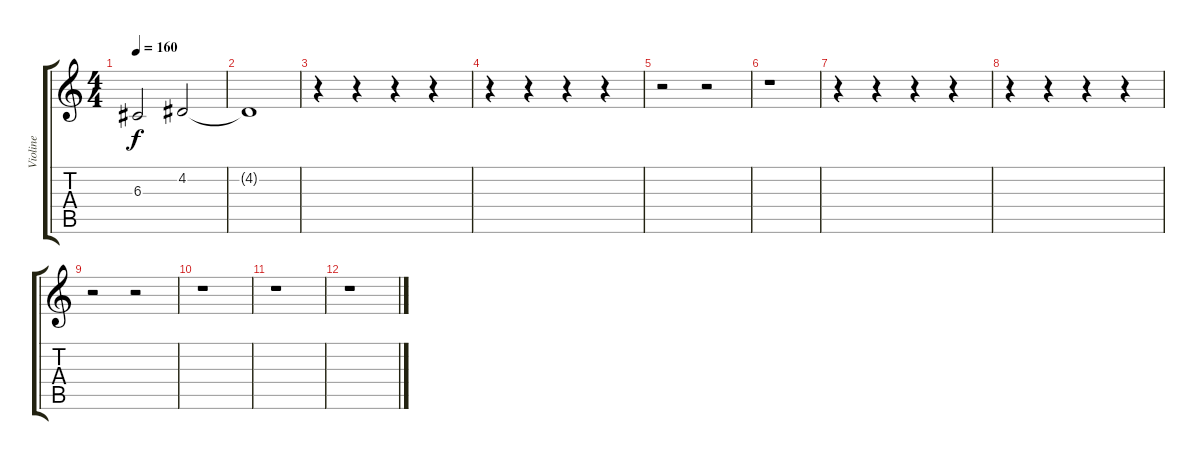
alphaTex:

\track ("Violine" "Violine") {instrument violin}
\staff {score tabs}
\tuning (E4 B3 G3 D3 A2 E2) {hide}
\ts (4 4)
\tempo 160
\clef g2
\ks c
6.3.2{dy f} 4.2.2 |
4.2{t}.1 |
r.4 r.4 r.4 r.4 |
r.4 r.4 r.4 r.4 |
r.2 r.2 |
r.1 |
r.4 r.4 r.4 r.4 |
r.4 r.4 r.4 r.4 |
r.2 r.2 |
r.1 |
r.1 |
r.1
